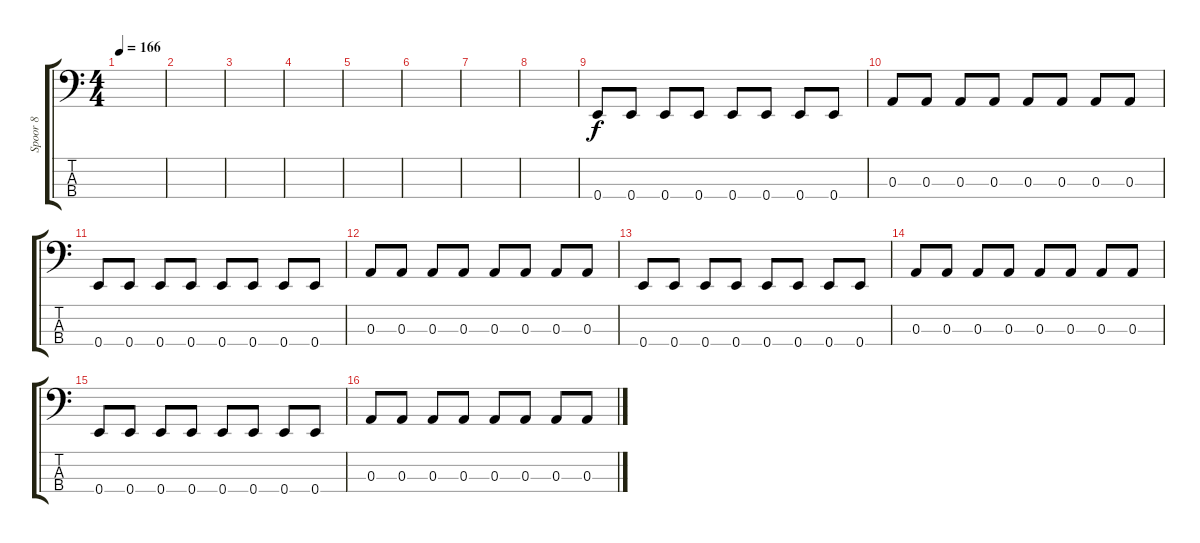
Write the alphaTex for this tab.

\track ("Spoor 8" "Spoor 8") {instrument electricbassfinger}
\staff {score tabs}
\tuning (G2 D2 A1 E1) {hide}
\ts (4 4)
\tempo 166
\clef f4
\ks c
|
|
|
|
|
|
|
|
0.4.8 0.4.8 0.4.8 0.4.8 0.4.8 0.4.8 0.4.8 0.4.8 |
0.3.8 0.3.8 0.3.8 0.3.8 0.3.8 0.3.8 0.3.8 0.3.8 |
0.4.8 0.4.8 0.4.8 0.4.8 0.4.8 0.4.8 0.4.8 0.4.8 |
0.3.8 0.3.8 0.3.8 0.3.8 0.3.8 0.3.8 0.3.8 0.3.8 |
0.4.8 0.4.8 0.4.8 0.4.8 0.4.8 0.4.8 0.4.8 0.4.8 |
0.3.8 0.3.8 0.3.8 0.3.8 0.3.8 0.3.8 0.3.8 0.3.8 |
0.4.8 0.4.8 0.4.8 0.4.8 0.4.8 0.4.8 0.4.8 0.4.8 |
0.3.8 0.3.8 0.3.8 0.3.8 0.3.8 0.3.8 0.3.8 0.3.8
